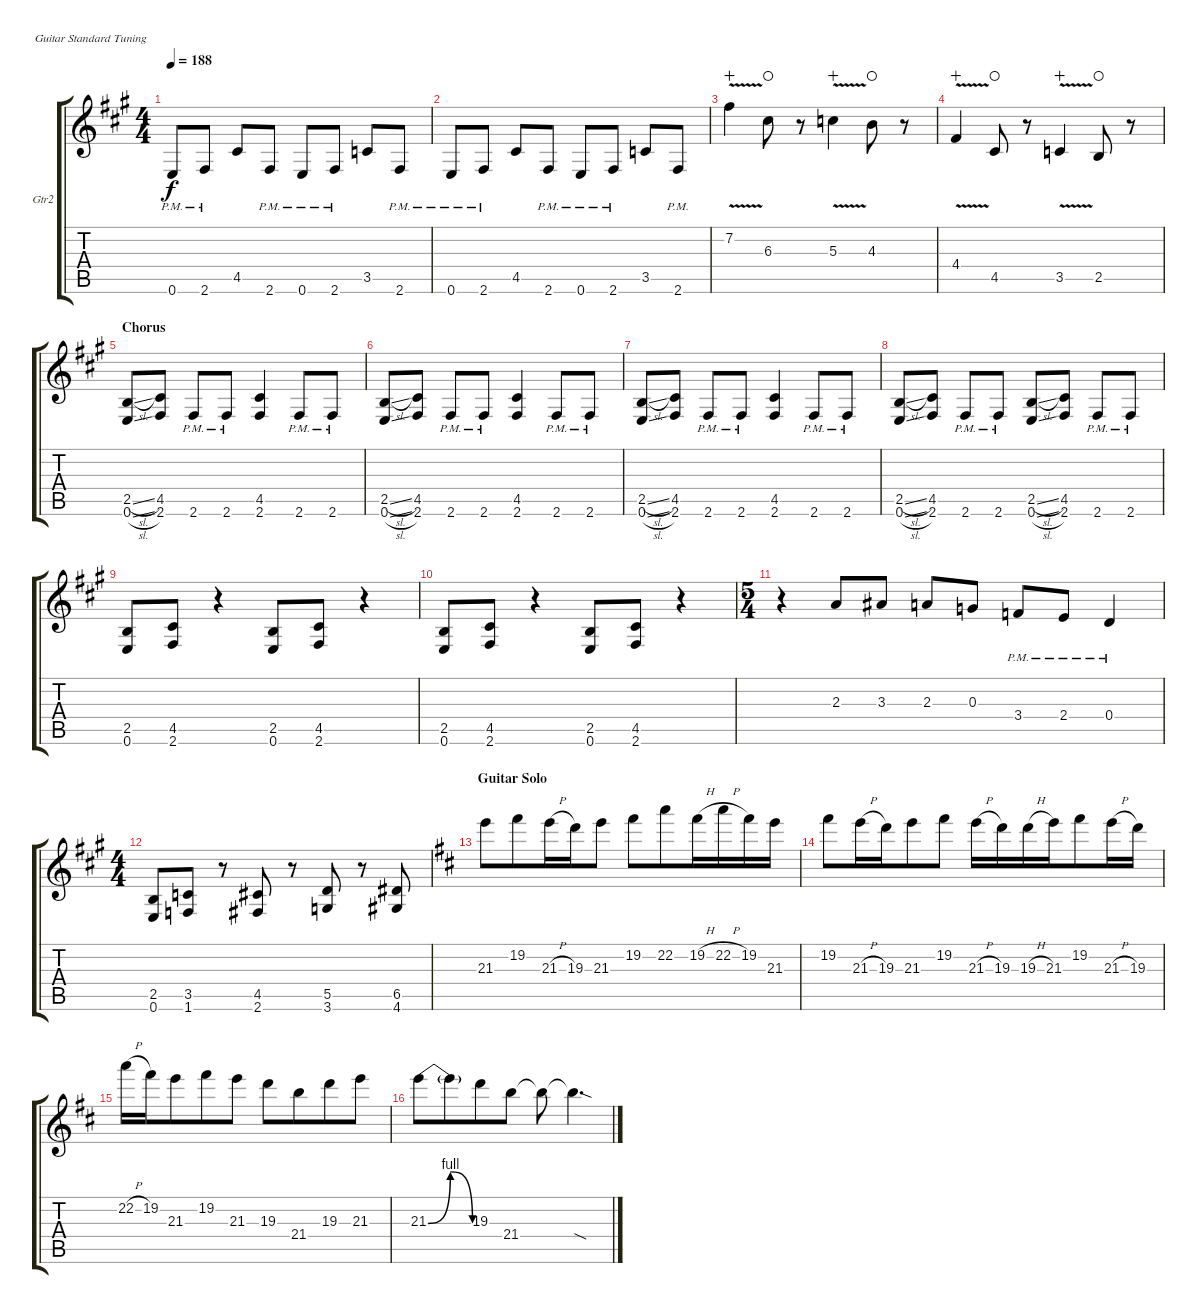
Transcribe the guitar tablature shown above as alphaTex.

\defaultSystemsLayout 4
\bracketExtendMode groupsimilarinstruments
\firstSystemTrackNameOrientation horizontal
\otherSystemsTrackNameOrientation horizontal
\track ("Kirk" "Gtr2") {instrument distortionguitar}
\staff {score tabs}
\tuning (E4 B3 G3 D3 A2 E2)
\ts (4 4)
\tempo 188
\clef g2
\ks f#minor
0.6{pm}.8{dy f} 2.6{pm}.8 4.5.8 2.6{pm}.8 0.6{pm}.8 2.6{pm}.8 3.5.8 2.6{pm}.8 |
0.6{pm}.8 2.6{pm}.8 4.5.8 2.6{pm}.8 0.6{pm}.8 2.6{pm}.8 3.5.8 2.6{pm}.8 |
7.2{v}.4{wahc} 6.3.8{waho} r.8 5.3{v}.4{wahc} 4.3.8{waho} r.8 |
4.4{v}.4{wahc} 4.5.8{waho} r.8 3.5{v}.4{wahc} 2.5.8{waho} r.8 |
\section ("" "Chorus")
(0.6{sl} 2.5{sl}).8 (4.5 2.6).8 2.6{pm}.8 2.6{pm}.8 (2.6 4.5).4 2.6{pm}.8 2.6{pm}.8 |
(0.6{sl} 2.5{sl}).8 (4.5 2.6).8 2.6{pm}.8 2.6{pm}.8 (2.6 4.5).4 2.6{pm}.8 2.6{pm}.8 |
(0.6{sl} 2.5{sl}).8 (4.5 2.6).8 2.6{pm}.8 2.6{pm}.8 (2.6 4.5).4 2.6{pm}.8 2.6{pm}.8 |
(0.6{sl} 2.5{sl}).8 (4.5 2.6).8 2.6{pm}.8 2.6{pm}.8 (0.6{sl} 2.5{sl}).8 (4.5 2.6).8 2.6{pm}.8 2.6{pm}.8 |
(0.6 2.5).8 (4.5 2.6).8 r.4 (0.6 2.5).8 (2.6 4.5).8 r.4 |
(0.6 2.5).8 (4.5 2.6).8 r.4 (0.6 2.5).8 (2.6 4.5).8 r.4 |
\ts (5 4)
r.4 2.3.8 3.3.8 2.3.8 0.3.8 3.4{pm}.8 2.4{pm}.8 0.4{pm}.4 |
\ts (4 4)
\beaming (8 2 2 2 2)
(0.6 2.5).8 (3.5 1.6).8 r.8 (2.6 4.5).8 r.8 (5.5 3.6).8 r.8 (4.6 6.5).8 |
\beaming (8 4 4)
\section ("" "Guitar Solo")
\ks bminor
21.3.8 19.2.8 21.3{h}.16 19.3.16 21.3.8 19.2.8 22.2.8 19.2{h}.16 22.2{h}.16 19.2.16 21.3.16 |
19.2.8 21.3{h}.16 19.3.16 21.3.8 19.2.8 21.3{h}.16 19.3.16 19.3{h}.16 21.3.16 19.2.8 21.3{h}.16 19.3.16 |
22.2{h}.16 19.2.16 21.3.8 19.2.8 21.3.8 19.3.8 21.4.8 19.3.8 21.3.8 |
21.3{be (bendrelease 0 0 30 4 30 4 60 0)}.8 21.3{t}.8 19.3.8 21.4.8 21.4{t}.8 21.4{sod t}.4{d}
